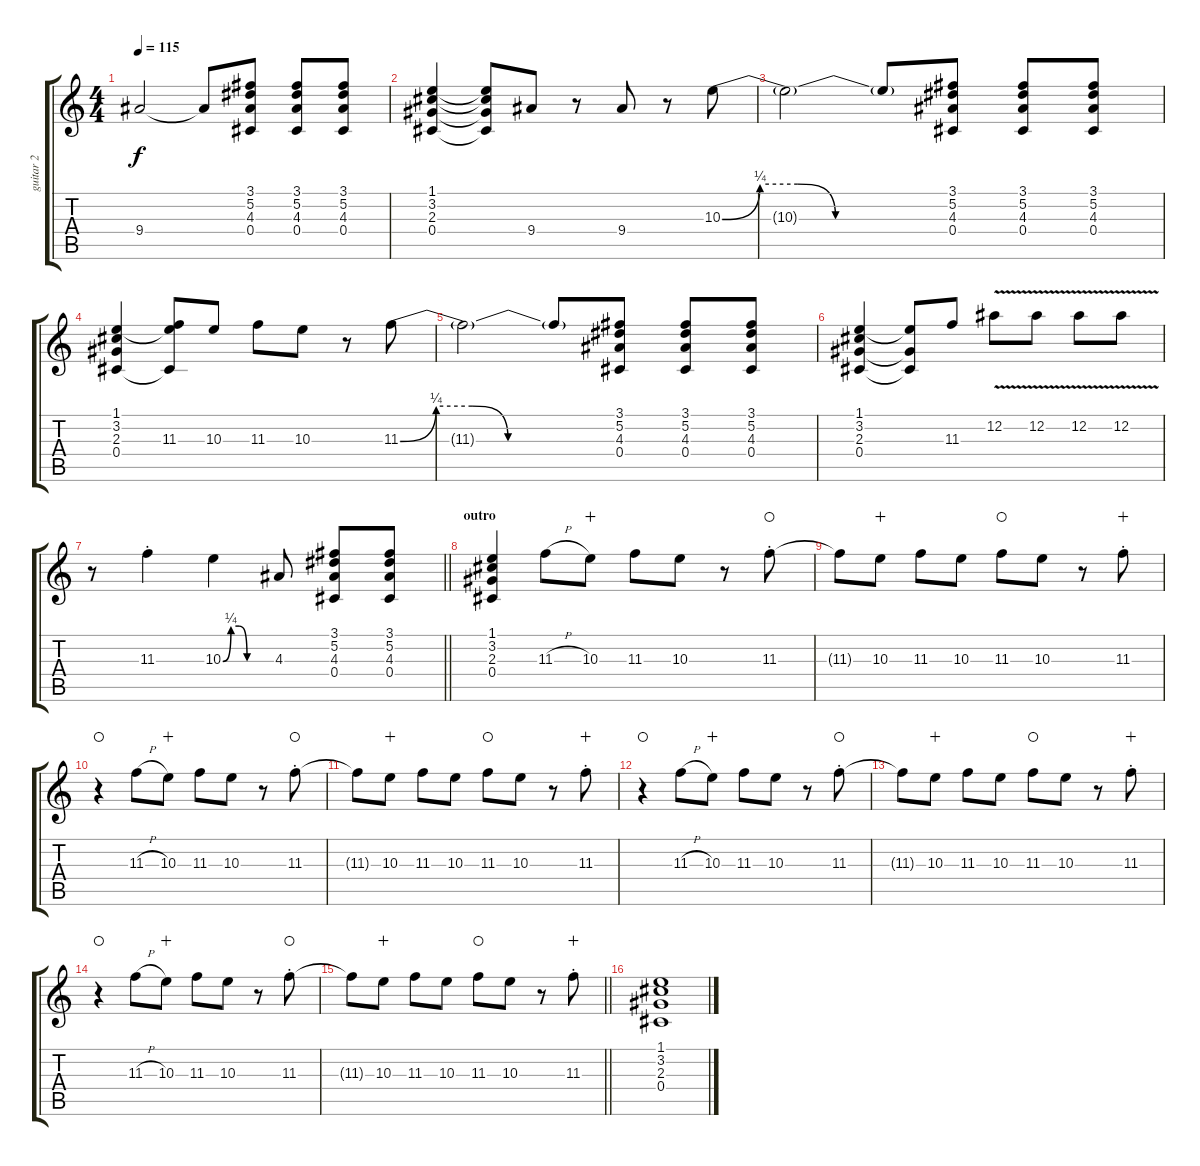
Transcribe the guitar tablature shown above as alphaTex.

\track ("guitar 2" "guitar 2") {instrument overdrivenguitar}
\staff {score tabs}
\tuning (Eb4 Bb3 Gb3 Db3 Ab2 Eb2) {hide}
\ts (4 4)
\tempo 115
\clef g2
\ks c
9.4{t}.2{dy f} 9.4{t}.8 (3.1 5.2 4.3 0.4).8 (3.1 5.2 4.3 0.4).8 (3.1 5.2 4.3 0.4).8 |
(1.1 3.2 2.3 0.4).4 (1.1{t} 3.2{t} 2.3{t} 0.4{t}).8 9.4.8 r.8 9.4.8 r.8 10.3{be (custom 0 0 10 1 20 1 30 0 60 0)}.8 |
10.3{t}.2 10.3{t}.8 (3.1 5.2 4.3 0.4).8 (3.1 5.2 4.3 0.4).8 (3.1 5.2 4.3 0.4).8 |
(1.1 3.2 2.3 0.4).4 (1.1{t} 11.3 0.4{t}).8 10.3.8 11.3.8 10.3.8 r.8 11.3{be (custom 0 0 10 1 20 1 30 0 60 0)}.8 |
11.3{t}.2 11.3{t}.8 (3.1 5.2 4.3 0.4).8 (3.1 5.2 4.3 0.4).8 (3.1 5.2 4.3 0.4).8 |
(1.1 3.2 2.3 0.4).4 (1.1{t} 2.3{t} 0.4{t}).8 11.3.8 12.2{v}.8 12.2{v}.8 12.2{v}.8 12.2{v}.8 |
\barLineRight lightlight
r.8 11.3{st}.4 10.3{be (custom 0 0 10 1 20 1 30 0 60 0)}.4 4.3.8 (3.1 5.2 4.3 0.4).8 (3.1 5.2 4.3 0.4).8 |
\section ("" "outro")
(1.1 3.2 2.3 0.4).4 11.3{h}.8 10.3.8{wahc} 11.3.8 10.3.8 r.8 11.3{st}.8{waho} |
11.3{t}.8 10.3.8{wahc} 11.3.8 10.3.8 11.3.8{waho} 10.3.8 r.8 11.3{st}.8{wahc} |
r.4{waho} 11.3{h}.8 10.3.8{wahc} 11.3.8 10.3.8 r.8 11.3{st}.8{waho} |
11.3{t}.8 10.3.8{wahc} 11.3.8 10.3.8 11.3.8{waho} 10.3.8 r.8 11.3{st}.8{wahc} |
r.4{waho} 11.3{h}.8 10.3.8{wahc} 11.3.8 10.3.8 r.8 11.3{st}.8{waho} |
11.3{t}.8 10.3.8{wahc} 11.3.8 10.3.8 11.3.8{waho} 10.3.8 r.8 11.3{st}.8{wahc} |
r.4{waho} 11.3{h}.8 10.3.8{wahc} 11.3.8 10.3.8 r.8 11.3{st}.8{waho} |
\barLineRight lightlight
11.3{t}.8 10.3.8{wahc} 11.3.8 10.3.8 11.3.8{waho} 10.3.8 r.8 11.3{st}.8{wahc} |
(1.1 3.2 2.3 0.4).1
